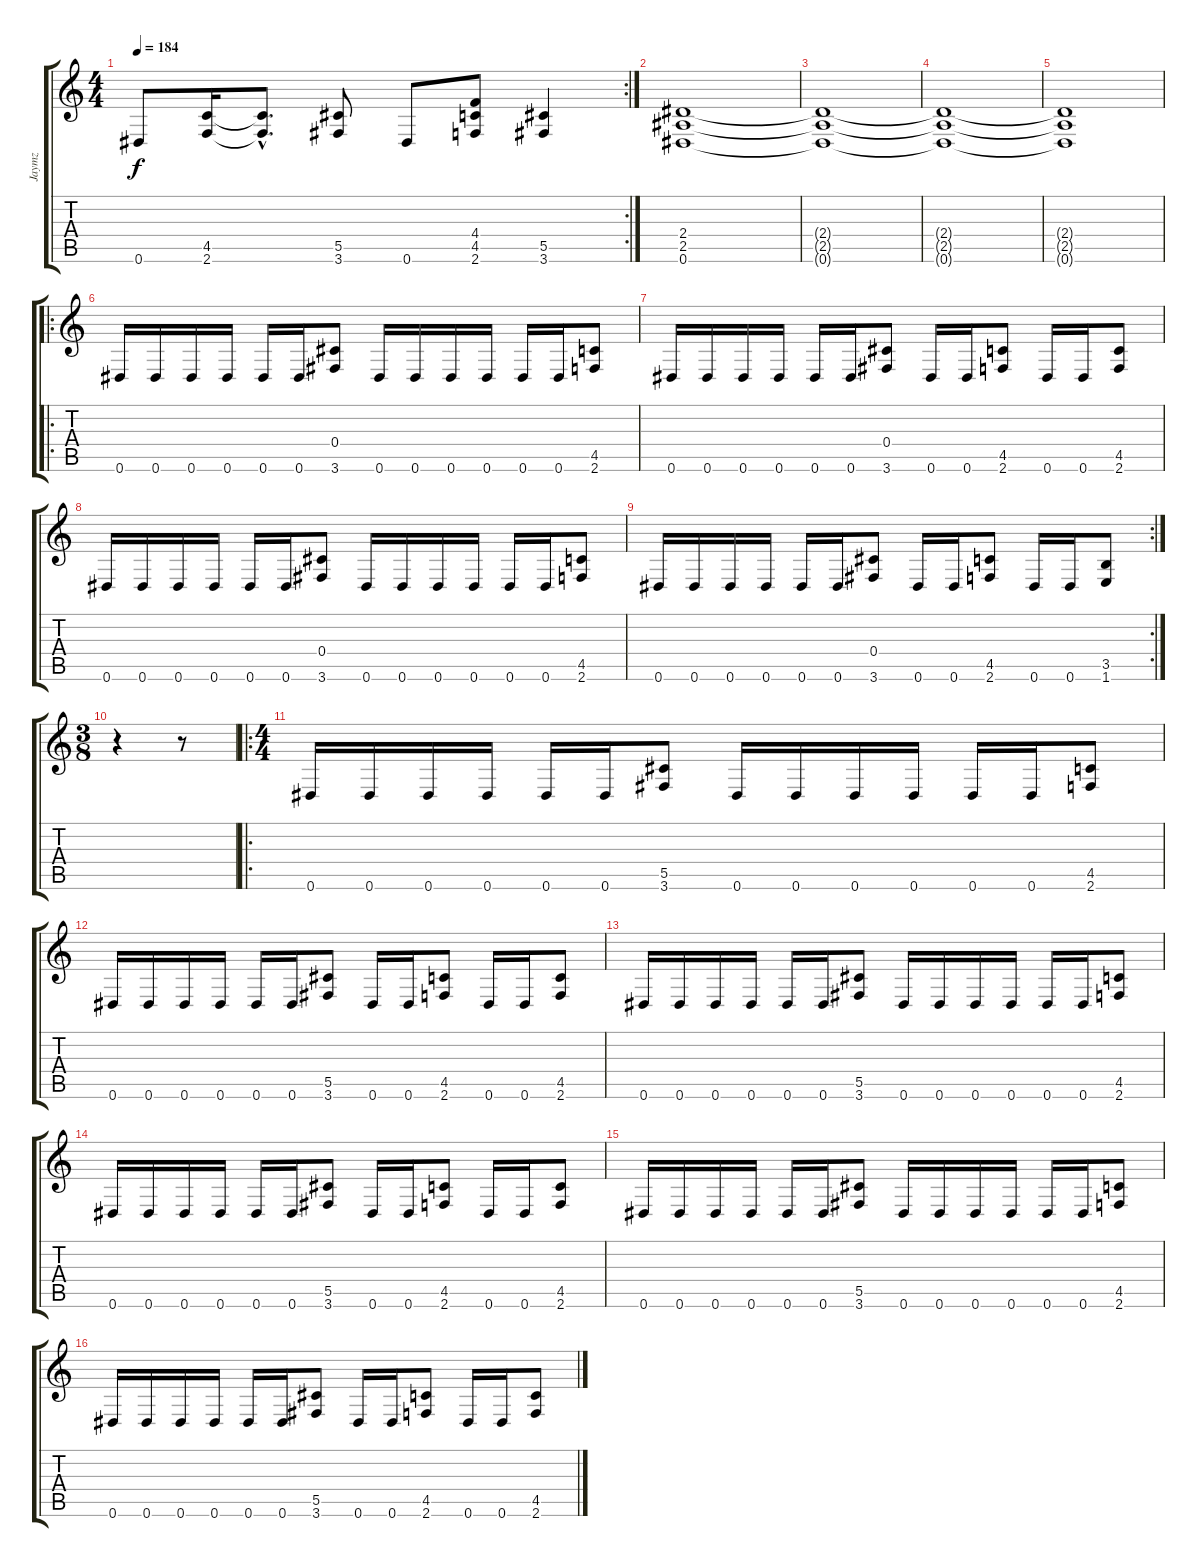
\track ("Jaymz" "Jaymz") {instrument distortionguitar}
\staff {score tabs}
\tuning (Eb4 Bb3 Gb3 Db3 Ab2 Eb2) {hide}
\rc 2
\ts (4 4)
\tempo 184
\clef g2
\ks c
0.6.8{dy f} (4.5 2.6).16 (4.5{hac t} 2.6{hac t}).8{d} (5.5 3.6).8 0.6.8 (4.4 4.5 2.6).8 (5.5 3.6).4 |
(2.4 2.5 0.6).1 |
(2.4{t} 2.5{t} 0.6{t}).1 |
(2.4{t} 2.5{t} 0.6{t}).1 |
(2.4{t} 2.5{t} 0.6{t}).1 |
\ro
0.6.16 0.6.16 0.6.16 0.6.16 0.6.16 0.6.16 (0.4 3.6).8 0.6.16 0.6.16 0.6.16 0.6.16 0.6.16 0.6.16 (4.5 2.6).8 |
0.6.16 0.6.16 0.6.16 0.6.16 0.6.16 0.6.16 (0.4 3.6).8 0.6.16 0.6.16 (4.5 2.6).8 0.6.16 0.6.16 (4.5 2.6).8 |
0.6.16 0.6.16 0.6.16 0.6.16 0.6.16 0.6.16 (0.4 3.6).8 0.6.16 0.6.16 0.6.16 0.6.16 0.6.16 0.6.16 (4.5 2.6).8 |
\rc 2
0.6.16 0.6.16 0.6.16 0.6.16 0.6.16 0.6.16 (0.4 3.6).8 0.6.16 0.6.16 (4.5 2.6).8 0.6.16 0.6.16 (3.5 1.6).8 |
\ts (3 8)
r.4 r.8 |
\ro
\ts (4 4)
0.6.16 0.6.16 0.6.16 0.6.16 0.6.16 0.6.16 (5.5 3.6).8 0.6.16 0.6.16 0.6.16 0.6.16 0.6.16 0.6.16 (4.5 2.6).8 |
0.6.16 0.6.16 0.6.16 0.6.16 0.6.16 0.6.16 (5.5 3.6).8 0.6.16 0.6.16 (4.5 2.6).8 0.6.16 0.6.16 (4.5 2.6).8 |
0.6.16 0.6.16 0.6.16 0.6.16 0.6.16 0.6.16 (5.5 3.6).8 0.6.16 0.6.16 0.6.16 0.6.16 0.6.16 0.6.16 (4.5 2.6).8 |
0.6.16 0.6.16 0.6.16 0.6.16 0.6.16 0.6.16 (5.5 3.6).8 0.6.16 0.6.16 (4.5 2.6).8 0.6.16 0.6.16 (4.5 2.6).8 |
0.6.16 0.6.16 0.6.16 0.6.16 0.6.16 0.6.16 (5.5 3.6).8 0.6.16 0.6.16 0.6.16 0.6.16 0.6.16 0.6.16 (4.5 2.6).8 |
0.6.16 0.6.16 0.6.16 0.6.16 0.6.16 0.6.16 (5.5 3.6).8 0.6.16 0.6.16 (4.5 2.6).8 0.6.16 0.6.16 (4.5 2.6).8
